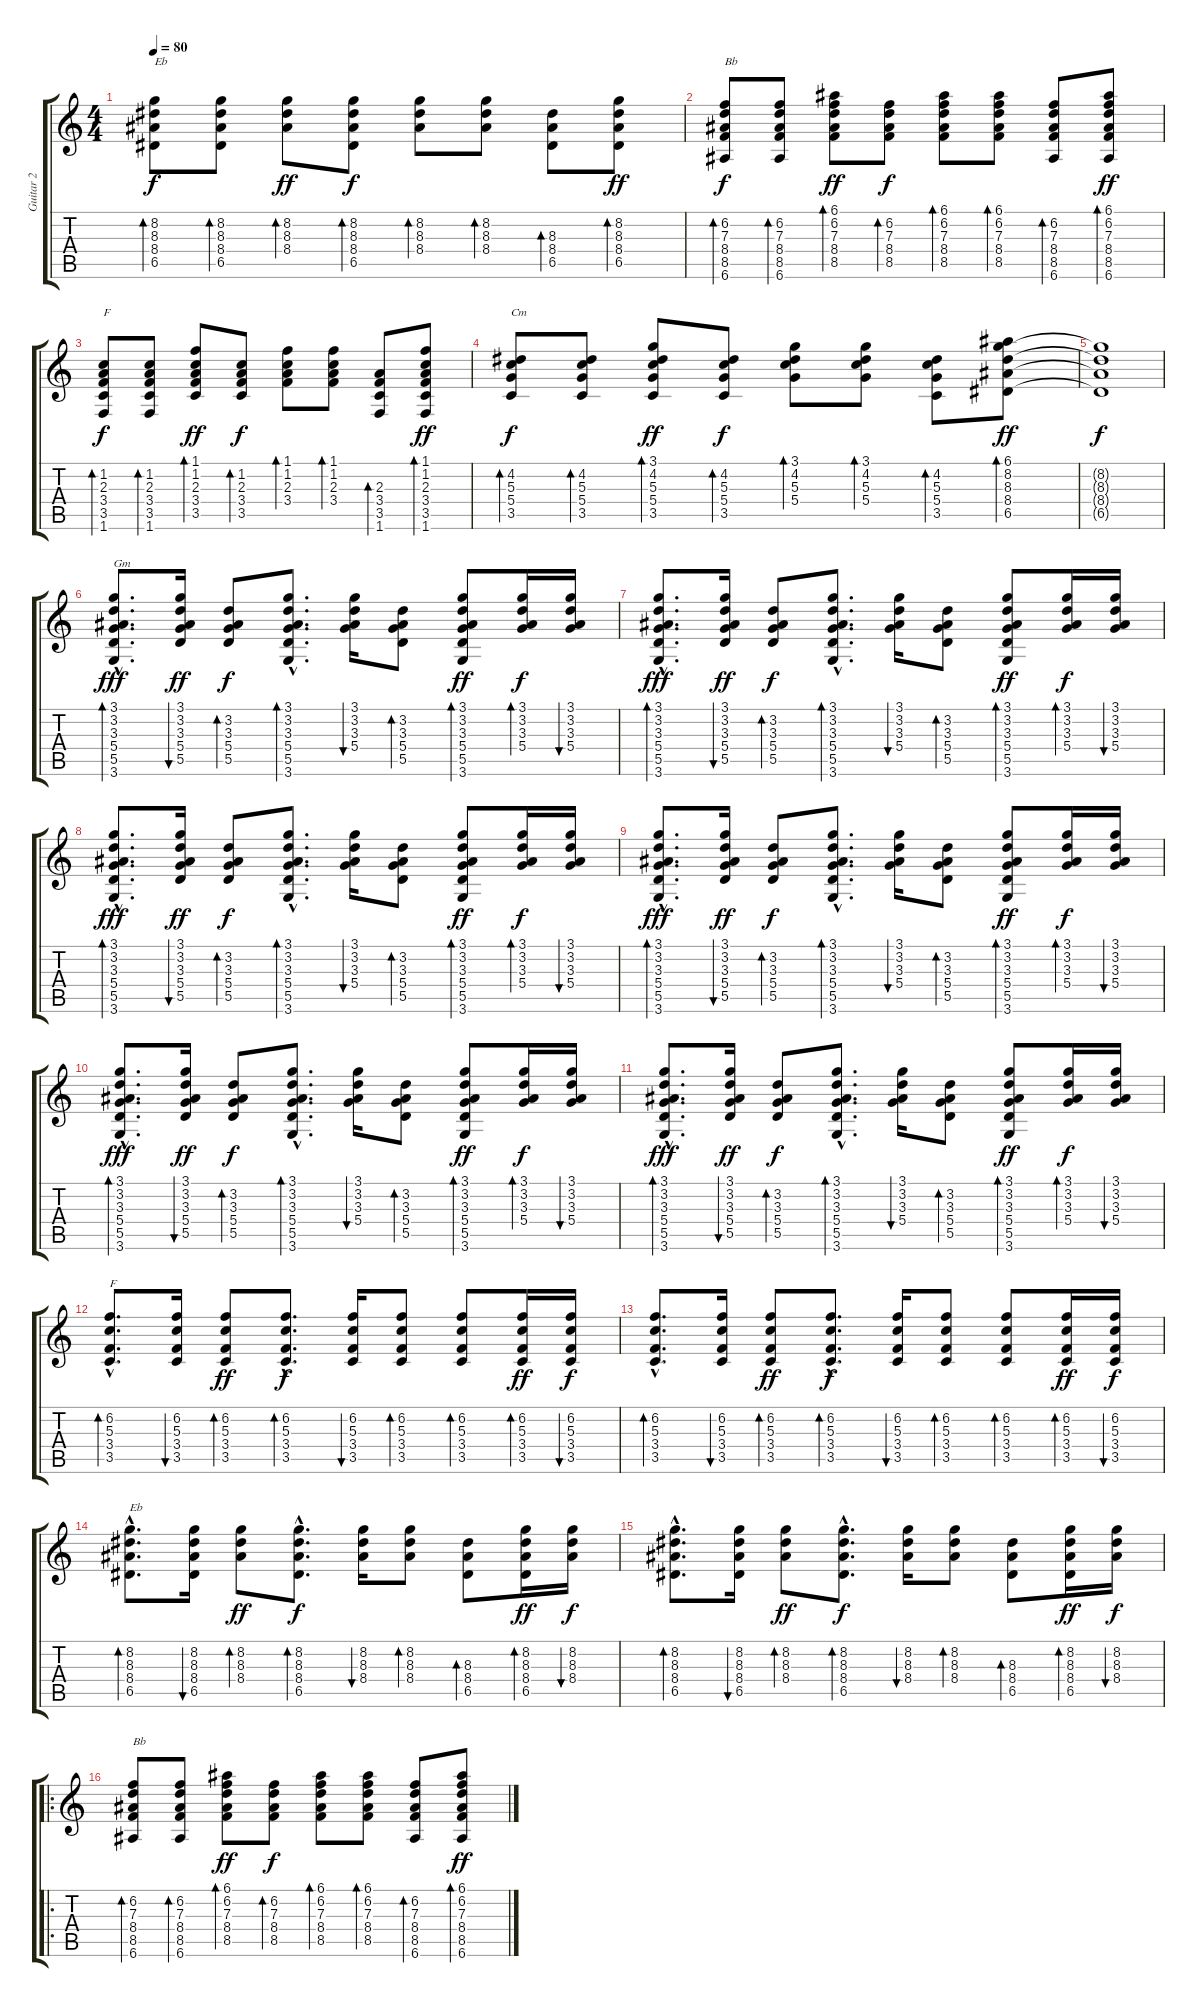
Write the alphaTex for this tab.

\track ("Guitar 2" "Guitar 2") {instrument acousticguitarsteel}
\staff {score tabs}
\tuning (E4 B3 G3 D3 A2 E2) {hide}
\ts (4 4)
\tempo 80
\clef g2
\ks c
(8.2 8.3 8.4 6.5).8{bd 60 txt "Eb" dy f} (8.2 8.3 8.4 6.5).8{bd 60} (8.2 8.3 8.4).8{bd 60 dy ff} (8.2 8.3 8.4 6.5).8{bd 60 dy f} (8.2 8.3 8.4).8{bd 60} (8.2 8.3 8.4).8{bd 60} (8.3 8.4 6.5).8{bd 60} (8.2 8.3 8.4 6.5).8{bd 60 dy ff} |
(6.2 7.3 8.4 8.5 6.6).8{bd 60 txt "Bb" dy f} (6.2 7.3 8.4 8.5 6.6).8{bd 60} (6.1 6.2 7.3 8.4 8.5).8{bd 60 dy ff} (6.2 7.3 8.4 8.5).8{bd 60 dy f} (6.1 6.2 7.3 8.4 8.5).8{bd 60} (6.1 6.2 7.3 8.4 8.5).8{bd 60} (6.2 7.3 8.4 8.5 6.6).8{bd 60} (6.1 6.2 7.3 8.4 8.5 6.6).8{bd 60 dy ff} |
(1.2 2.3 3.4 3.5 1.6).8{bd 60 txt "F" dy f} (1.2 2.3 3.4 3.5 1.6).8{bd 60} (1.1 1.2 2.3 3.4 3.5).8{bd 60 dy ff} (1.2 2.3 3.4 3.5).8{bd 60 dy f} (1.1 1.2 2.3 3.4).8{bd 60} (1.1 1.2 2.3 3.4).8{bd 60} (2.3 3.4 3.5 1.6).8{bd 60} (1.1 1.2 2.3 3.4 3.5 1.6).8{bd 60 dy ff} |
(4.2 5.3 5.4 3.5).8{bd 60 txt "Cm" dy f} (4.2 5.3 5.4 3.5).8{bd 60} (3.1 4.2 5.3 5.4 3.5).8{bd 60 dy ff} (4.2 5.3 5.4 3.5).8{bd 60 dy f} (3.1 4.2 5.3 5.4).8{bd 60} (3.1 4.2 5.3 5.4).8{bd 60} (4.2 5.3 5.4 3.5).8{bd 60} (6.1 8.2 8.3 8.4 6.5).8{bd 60 dy ff} |
(8.2{t} 8.3{t} 8.4{t} 6.5{t}).1{dy f} |
(3.1{hac} 3.2{hac} 3.3{hac} 5.4{hac} 5.5{hac} 3.6{hac}).8{d bd 60 txt "Gm" dy fff} (3.1 3.2 3.3 5.4 5.5).16{bu 60 dy ff} (3.2 3.3 5.4 5.5).8{bd 60 dy f} (3.1{hac} 3.2{hac} 3.3{hac} 5.4{hac} 5.5{hac} 3.6{hac}).8{d bd 60} (3.1 3.2 3.3 5.4).16{bu 60} (3.2 3.3 5.4 5.5).8{bd 60} (3.1 3.2 3.3 5.4 5.5 3.6).8{bd 60 dy ff} (3.1 3.2 3.3 5.4).16{bd 60 dy f} (3.1 3.2 3.3 5.4).16{bu 60} |
(3.1{hac} 3.2{hac} 3.3{hac} 5.4{hac} 5.5{hac} 3.6{hac}).8{d bd 60 dy fff} (3.1 3.2 3.3 5.4 5.5).16{bu 60 dy ff} (3.2 3.3 5.4 5.5).8{bd 60 dy f} (3.1{hac} 3.2{hac} 3.3{hac} 5.4{hac} 5.5{hac} 3.6{hac}).8{d bd 60} (3.1 3.2 3.3 5.4).16{bu 60} (3.2 3.3 5.4 5.5).8{bd 60} (3.1 3.2 3.3 5.4 5.5 3.6).8{bd 60 dy ff} (3.1 3.2 3.3 5.4).16{bd 60 dy f} (3.1 3.2 3.3 5.4).16{bu 60} |
(3.1{hac} 3.2{hac} 3.3{hac} 5.4{hac} 5.5{hac} 3.6{hac}).8{d bd 60 dy fff} (3.1 3.2 3.3 5.4 5.5).16{bu 60 dy ff} (3.2 3.3 5.4 5.5).8{bd 60 dy f} (3.1{hac} 3.2{hac} 3.3{hac} 5.4{hac} 5.5{hac} 3.6{hac}).8{d bd 60} (3.1 3.2 3.3 5.4).16{bu 60} (3.2 3.3 5.4 5.5).8{bd 60} (3.1 3.2 3.3 5.4 5.5 3.6).8{bd 60 dy ff} (3.1 3.2 3.3 5.4).16{bd 60 dy f} (3.1 3.2 3.3 5.4).16{bu 60} |
(3.1{hac} 3.2{hac} 3.3{hac} 5.4{hac} 5.5{hac} 3.6{hac}).8{d bd 60 dy fff} (3.1 3.2 3.3 5.4 5.5).16{bu 60 dy ff} (3.2 3.3 5.4 5.5).8{bd 60 dy f} (3.1{hac} 3.2{hac} 3.3{hac} 5.4{hac} 5.5{hac} 3.6{hac}).8{d bd 60} (3.1 3.2 3.3 5.4).16{bu 60} (3.2 3.3 5.4 5.5).8{bd 60} (3.1 3.2 3.3 5.4 5.5 3.6).8{bd 60 dy ff} (3.1 3.2 3.3 5.4).16{bd 60 dy f} (3.1 3.2 3.3 5.4).16{bu 60} |
(3.1{hac} 3.2{hac} 3.3{hac} 5.4{hac} 5.5{hac} 3.6{hac}).8{d bd 60 dy fff} (3.1 3.2 3.3 5.4 5.5).16{bu 60 dy ff} (3.2 3.3 5.4 5.5).8{bd 60 dy f} (3.1{hac} 3.2{hac} 3.3{hac} 5.4{hac} 5.5{hac} 3.6{hac}).8{d bd 60} (3.1 3.2 3.3 5.4).16{bu 60} (3.2 3.3 5.4 5.5).8{bd 60} (3.1 3.2 3.3 5.4 5.5 3.6).8{bd 60 dy ff} (3.1 3.2 3.3 5.4).16{bd 60 dy f} (3.1 3.2 3.3 5.4).16{bu 60} |
(3.1{hac} 3.2{hac} 3.3{hac} 5.4{hac} 5.5{hac} 3.6{hac}).8{d bd 60 dy fff} (3.1 3.2 3.3 5.4 5.5).16{bu 60 dy ff} (3.2 3.3 5.4 5.5).8{bd 60 dy f} (3.1{hac} 3.2{hac} 3.3{hac} 5.4{hac} 5.5{hac} 3.6{hac}).8{d bd 60} (3.1 3.2 3.3 5.4).16{bu 60} (3.2 3.3 5.4 5.5).8{bd 60} (3.1 3.2 3.3 5.4 5.5 3.6).8{bd 60 dy ff} (3.1 3.2 3.3 5.4).16{bd 60 dy f} (3.1 3.2 3.3 5.4).16{bu 60} |
(6.2{hac} 5.3{hac} 3.4{hac} 3.5{hac}).8{d bd 60 txt "F"} (6.2 5.3 3.4 3.5).16{bu 60} (6.2 5.3 3.4 3.5).8{bd 60 dy ff} (6.2{hac} 5.3{hac} 3.4{hac} 3.5{hac}).8{d bd 60 dy f} (6.2 5.3 3.4 3.5).16{bu 60} (6.2 5.3 3.4 3.5).8{bd 60} (6.2 5.3 3.4 3.5).8{bd 60} (6.2 5.3 3.4 3.5).16{bd 60 dy ff} (6.2 5.3 3.4 3.5).16{bu 60 dy f} |
(6.2{hac} 5.3{hac} 3.4{hac} 3.5{hac}).8{d bd 60} (6.2 5.3 3.4 3.5).16{bu 60} (6.2 5.3 3.4 3.5).8{bd 60 dy ff} (6.2{hac} 5.3{hac} 3.4{hac} 3.5{hac}).8{d bd 60 dy f} (6.2 5.3 3.4 3.5).16{bu 60} (6.2 5.3 3.4 3.5).8{bd 60} (6.2 5.3 3.4 3.5).8{bd 60} (6.2 5.3 3.4 3.5).16{bd 60 dy ff} (6.2 5.3 3.4 3.5).16{bu 60 dy f} |
(8.2{hac} 8.3{hac} 8.4{hac} 6.5{hac}).8{d bd 60 txt "Eb"} (8.2 8.3 8.4 6.5).16{bu 60} (8.2 8.3 8.4).8{bd 60 dy ff} (8.2{hac} 8.3{hac} 8.4{hac} 6.5{hac}).8{d bd 60 dy f} (8.2 8.3 8.4).16{bu 60} (8.2 8.3 8.4).8{bd 60} (8.3 8.4 6.5).8{bd 60} (8.2 8.3 8.4 6.5).16{bd 60 dy ff} (8.2 8.3 8.4).16{bu 60 dy f} |
(8.2{hac} 8.3{hac} 8.4{hac} 6.5{hac}).8{d bd 60} (8.2 8.3 8.4 6.5).16{bu 60} (8.2 8.3 8.4).8{bd 60 dy ff} (8.2{hac} 8.3{hac} 8.4{hac} 6.5{hac}).8{d bd 60 dy f} (8.2 8.3 8.4).16{bu 60} (8.2 8.3 8.4).8{bd 60} (8.3 8.4 6.5).8{bd 60} (8.2 8.3 8.4 6.5).16{bd 60 dy ff} (8.2 8.3 8.4).16{bu 60 dy f} |
\ro
(6.2 7.3 8.4 8.5 6.6).8{bd 60 txt "Bb"} (6.2 7.3 8.4 8.5 6.6).8{bd 60} (6.1 6.2 7.3 8.4 8.5).8{bd 60 dy ff} (6.2 7.3 8.4 8.5).8{bd 60 dy f} (6.1 6.2 7.3 8.4 8.5).8{bd 60} (6.1 6.2 7.3 8.4 8.5).8{bd 60} (6.2 7.3 8.4 8.5 6.6).8{bd 60} (6.1 6.2 7.3 8.4 8.5 6.6).8{bd 60 dy ff}
